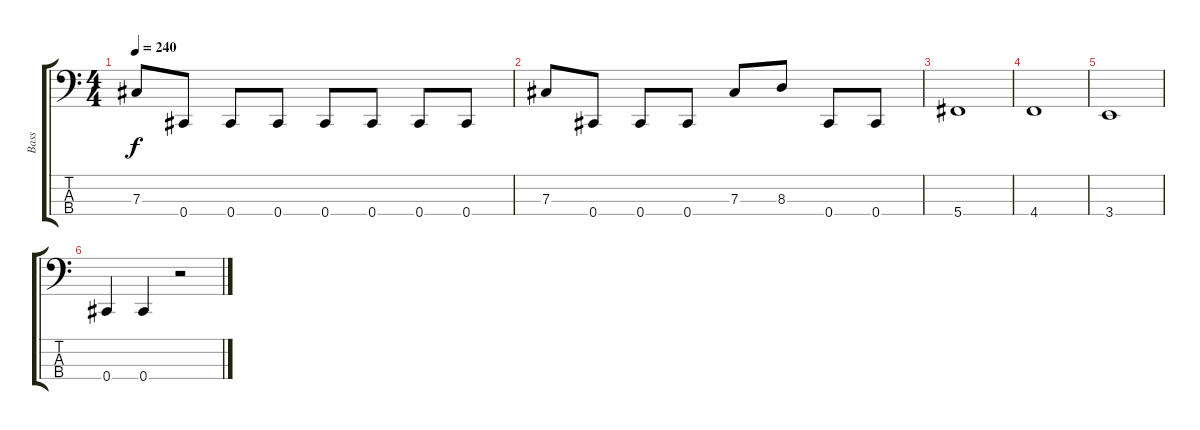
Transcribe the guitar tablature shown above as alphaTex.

\track ("Bass" "Bass") {instrument electricbasspick}
\staff {score tabs}
\tuning (E2 B1 Gb1 Db1) {hide}
\ts (4 4)
\tempo 240
\clef f4
\ks c
7.3.8{dy f} 0.4.8 0.4.8 0.4.8 0.4.8 0.4.8 0.4.8 0.4.8 |
7.3.8 0.4.8 0.4.8 0.4.8 7.3.8 8.3.8 0.4.8 0.4.8 |
5.4.1 |
4.4.1 |
3.4.1 |
0.4.4 0.4.4 r.2
